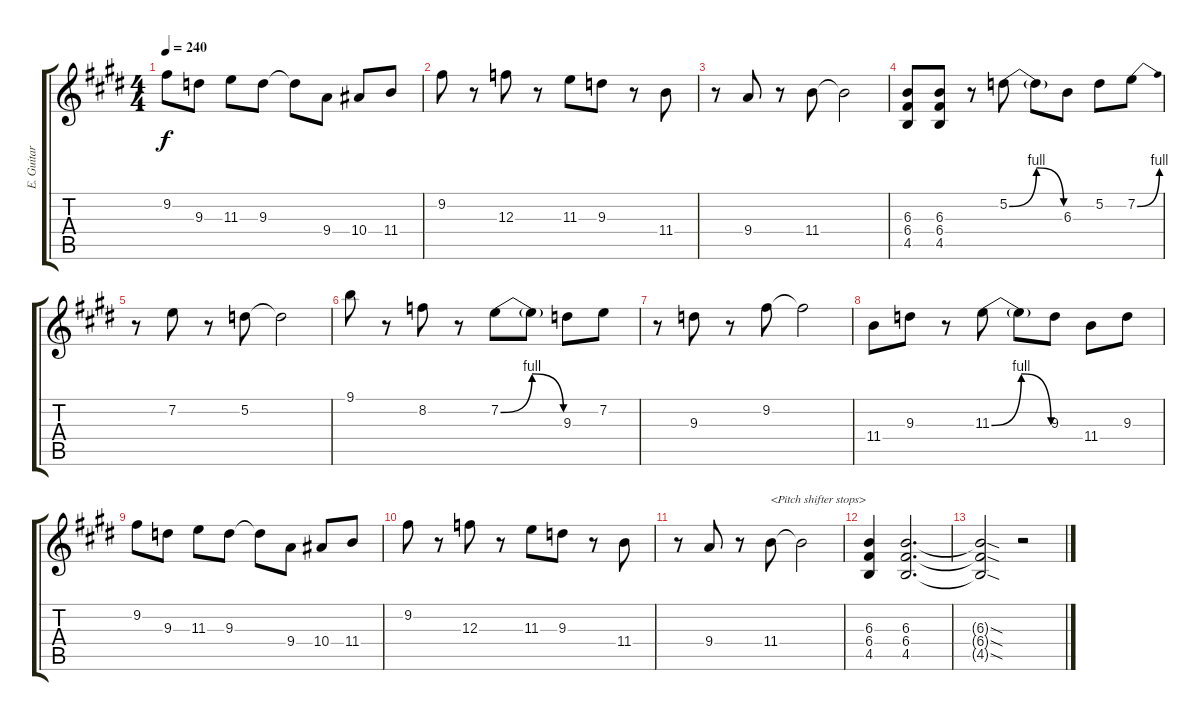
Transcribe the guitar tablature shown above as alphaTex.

\track ("E. Guitar I" "E. Guitar ") {instrument overdrivenguitar}
\staff {score tabs}
\tuning (D4 A3 F3 C3 G2 C2) {hide}
\ts (4 4)
\tempo 240
\clef g2
\ks e
9.2.8{dy f} 9.3.8 11.3.8 9.3.8 9.3{t}.8 9.4.8 10.4.8 11.4.8 |
9.2.8 r.8 12.3.8 r.8 11.3.8 9.3.8 r.8 11.4.8 |
r.8 9.4.8 r.8 11.4.8 11.4{t}.2 |
(6.3 6.4 4.5).8 (6.3 6.4 4.5).8 r.8 5.2{be (bendrelease 0 0 30 4 30 4 60 0)}.8 5.2{t}.8 6.3.8 5.2.8 7.2{be (bend 0 0 60 4)}.8 |
r.8 7.2.8 r.8 5.2.8 5.2{t}.2 |
9.1.8 r.8 8.2.8 r.8 7.2{be (bendrelease 0 0 30 4 30 4 60 0)}.8 7.2{t}.8 9.3.8 7.2.8 |
r.8 9.3.8 r.8 9.2.8 9.2{t}.2 |
11.4.8 9.3.8 r.8 11.3{be (bendrelease 0 0 30 4 30 4 60 0)}.8 11.3{t}.8 9.3.8 11.4.8 9.3.8 |
9.2.8 9.3.8 11.3.8 9.3.8 9.3{t}.8 9.4.8 10.4.8 11.4.8 |
9.2.8 r.8 12.3.8 r.8 11.3.8 9.3.8 r.8 11.4.8 |
r.8 9.4.8 r.8 11.4.8{txt "<Pitch shifter stops>"} 11.4{t}.2 |
(6.3 6.4 4.5).4 (6.3 6.4 4.5).2{d} |
(6.3{sod t} 6.4{sod t} 4.5{sod t}).2 r.2
